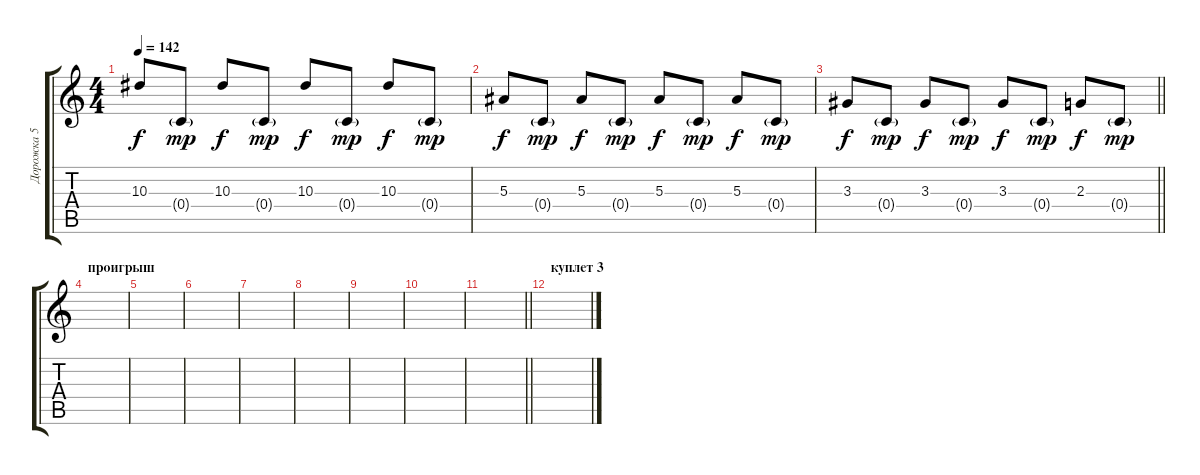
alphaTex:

\track ("Дорожка 5" "Дорожка 5") {instrument distortionguitar}
\staff {score tabs}
\tuning (D4 A3 F3 C3 G2 C2) {hide}
\ts (4 4)
\tempo 142
\clef g2
\ks c
10.3.8{dy f} 0.4{g}.8{dy mp} 10.3.8{dy f} 0.4{g}.8{dy mp} 10.3.8{dy f} 0.4{g}.8{dy mp} 10.3.8{dy f} 0.4{g}.8{dy mp} |
5.3.8{dy f} 0.4{g}.8{dy mp} 5.3.8{dy f} 0.4{g}.8{dy mp} 5.3.8{dy f} 0.4{g}.8{dy mp} 5.3.8{dy f} 0.4{g}.8{dy mp} |
\barLineRight lightlight
3.3.8{dy f} 0.4{g}.8{dy mp} 3.3.8{dy f} 0.4{g}.8{dy mp} 3.3.8{dy f} 0.4{g}.8{dy mp} 2.3.8{dy f} 0.4{g}.8{dy mp} |
\section ("" "проигрыш")
|
|
|
|
|
|
|
\barLineRight lightlight
|
\section ("" "куплет 3")
